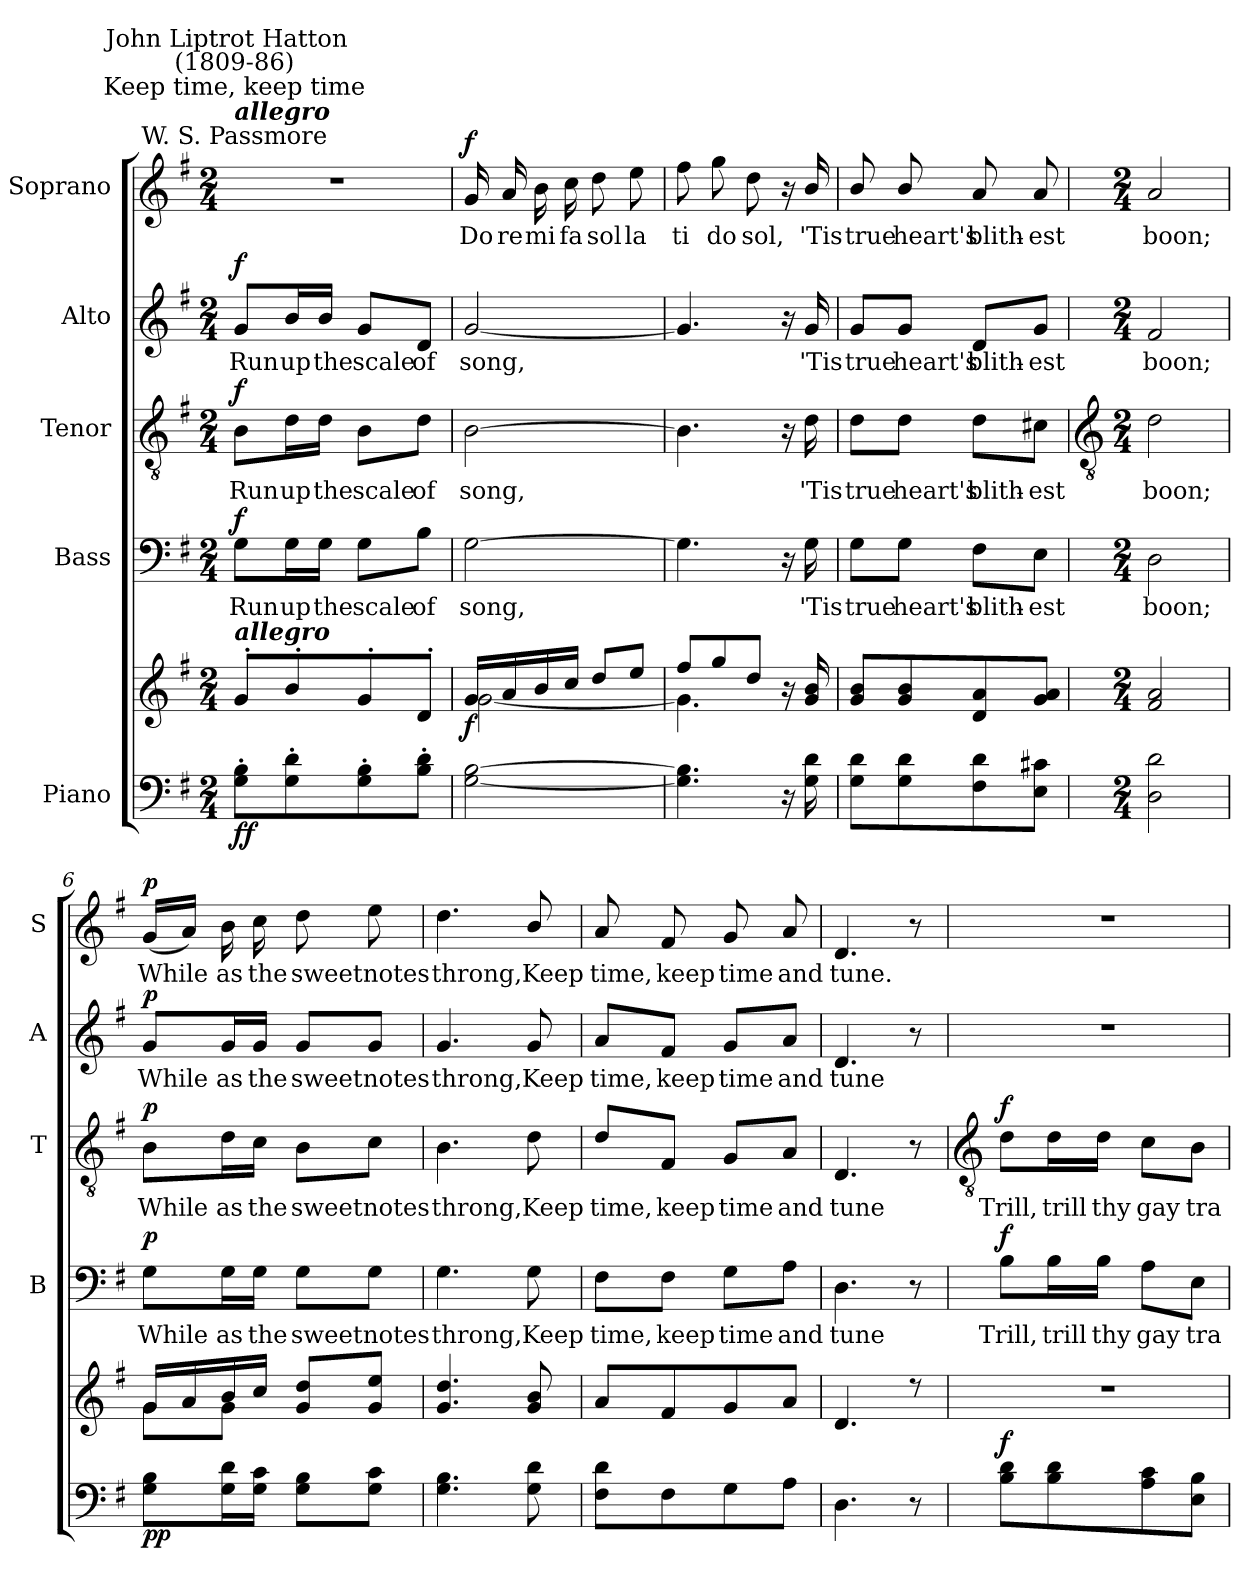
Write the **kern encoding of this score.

**kern	**kern	**dynam	**kern	**text	**dynam	**kern	**text	**dynam	**kern	**text	**dynam	**kern	**text	**dynam
*part5	*part5	*part5	*part4	*part4	*part4	*part3	*part3	*part3	*part2	*part2	*part2	*part1	*part1	*part1
*staff6	*staff5	*staff5/6	*staff4	*staff4	*staff4	*staff3	*staff3	*staff3	*staff2	*staff2	*staff2	*staff1	*staff1	*staff1
*I"Piano	*	*	*I"Bass	*	*	*I"Tenor	*	*	*I"Alto	*	*	*I"Soprano	*	*
*	*	*	*I'B	*	*	*I'T	*	*	*I'A	*	*	*I'S	*	*
*clefF4	*clefG2	*	*clefF4	*	*	*clefGv2	*	*	*clefG2	*	*	*clefG2	*	*
*k[f#]	*k[f#]	*	*k[f#]	*	*	*k[f#]	*	*	*k[f#]	*	*	*k[f#]	*	*
*G:	*G:	*	*G:	*	*	*G:	*	*	*G:	*	*	*G:	*	*
*M2/4	*M2/4	*	*M2/4	*	*	*M2/4	*	*	*M2/4	*	*	*M2/4	*	*
*MM65	*MM65	*	*MM65	*	*	*MM65	*	*	*MM65	*	*	*MM65	*	*
=1	=1	=1	=1	=1	=1	=1	=1	=1	=1	=1	=1	=1	=1	=1
*	*^	*	*	*	*	*	*	*	*	*	*	*	*	*
!	!	!	!	!	!	!	!	!	!	!	!	!	!LO:TX:a:cj:t=W. S. Passmore	!	!
!	!	!	!	!	!	!	!	!	!	!	!	!	!LO:TX:a:Bi:t=allegro	!	!
!	!	!	!	!	!	!	!	!	!	!	!	!	!LO:TX:a:cj:t=Keep time, keep time	!	!
!	!	!	!	!	!	!	!	!	!	!	!	!	!LO:TX:a:cj:t=John Liptrot Hatton  \n(1809-86)	!	!
!	!LO:TX:a:Bi:t=allegro	!	!	!	!	!	!	!	!	!	!	!	!	!	!
!	!	!LO:N:vis=1	!LO:DY:b=2	!	!LO:LY:b	!	!	!LO:LY:b	!	!	!LO:LY:b	!	!LO:N:vis=1	!	!
!	!	!	!LO:DY:n=1:b	!	!	!LO:DY:b	!	!	!LO:DY:b	!	!	!LO:DY:b	!	!	!
8G' 8B'L	8g'/L	2ryy	f f	8G\L	Run	f	8B\L	Run	f	8g/L	Run	f	2r	.	.
!	!	!	!	!	!LO:LY:b	!	!	!LO:LY:b	!	!	!LO:LY:b	!	!	!	!
8G' 8d'	8b'/	.	.	16G\L	up	.	16d\L	up	.	16b/L	up	.	.	.	.
!	!	!	!	!	!LO:LY:b	!	!	!LO:LY:b	!	!	!LO:LY:b	!	!	!	!
.	.	.	.	16G\JJ	the	.	16d\JJ	the	.	16b/JJ	the	.	.	.	.
!	!	!	!	!	!LO:LY:b	!	!	!LO:LY:b	!	!	!LO:LY:b	!	!	!	!
8G' 8B'	8g'/	.	.	8G\L	scale	.	8B\L	scale	.	8g/L	scale	.	.	.	.
!	!	!	!	!	!LO:LY:b	!	!	!LO:LY:b	!	!	!LO:LY:b	!	!	!	!
8B' 8d'J	8d'/J	.	.	8B\J	of	.	8d\J	of	.	8d/J	of	.	.	.	.
=2	=2	=2	=2	=2	=2	=2	=2	=2	=2	=2	=2	=2	=2	=2	=2
!	!	!	!LO:DY:b	!	!LO:LY:b	!	!	!LO:LY:b	!	!	!LO:LY:b	!	!	!LO:LY:b	!LO:DY:b
[2G [2B	16g/LL	[2g\	f	[2G	song,	.	[2B	song,	.	[2g	song,	.	16g	Do	f
!	!	!	!	!	!	!	!	!	!	!	!	!	!	!LO:LY:b	!
.	16a/	.	.	.	.	.	.	.	.	.	.	.	16a	re	.
!	!	!	!	!	!	!	!	!	!	!	!	!	!	!LO:LY:b	!
.	16b/	.	.	.	.	.	.	.	.	.	.	.	16b	mi	.
!	!	!	!	!	!	!	!	!	!	!	!	!	!	!LO:LY:b	!
.	16cc/JJ	.	.	.	.	.	.	.	.	.	.	.	16cc	fa	.
!	!	!	!	!	!	!	!	!	!	!	!	!	!	!LO:LY:b	!
.	8dd/L	.	.	.	.	.	.	.	.	.	.	.	8dd	sol	.
!	!	!	!	!	!	!	!	!	!	!	!	!	!	!LO:LY:b	!
.	8ee/J	.	.	.	.	.	.	.	.	.	.	.	8ee	la	.
=3	=3	=3	=3	=3	=3	=3	=3	=3	=3	=3	=3	=3	=3	=3	=3
!	!	!	!	!	!	!	!	!	!	!	!	!	!	!LO:LY:b	!
4.G] 4.B]	8ff#/L	4.g\]	.	4.G]	.	.	4.B]	.	.	4.g]	.	.	8ff#	ti	.
!	!	!	!	!	!	!	!	!	!	!	!	!	!	!LO:LY:b	!
.	8gg/	.	.	.	.	.	.	.	.	.	.	.	8gg	do	.
!	!	!	!	!	!	!	!	!	!	!	!	!	!	!LO:LY:b	!
.	8dd/J	.	.	.	.	.	.	.	.	.	.	.	8dd	sol,	.
16r	16r	8ryy	.	16r	.	.	16r	.	.	16r	.	.	16r	.	.
!	!	!	!	!	!LO:LY:b	!	!	!LO:LY:b	!	!	!LO:LY:b	!	!	!LO:LY:b	!
16G 16d	16g/ 16b/	.	.	16G	'Tis	.	16d	'Tis	.	16g	'Tis	.	16b/	'Tis	.
=4	=4	=4	=4	=4	=4	=4	=4	=4	=4	=4	=4	=4	=4	=4	=4
!	!	!LO:N:vis=1	!	!	!LO:LY:b	!	!	!LO:LY:b	!	!	!LO:LY:b	!	!	!LO:LY:b	!
8G 8dL	8g/ 8b/L	2ryy	.	8G\L	true	.	8d\L	true	.	8g/L	true	.	8b/	true	.
!	!	!	!	!	!LO:LY:b	!	!	!LO:LY:b	!	!	!LO:LY:b	!	!	!LO:LY:b	!
8G 8d	8g/ 8b/	.	.	8G\J	heart's	.	8d\J	heart's	.	8g/J	heart's	.	8b/	heart's	.
!	!	!	!	!	!LO:LY:b	!	!	!LO:LY:b	!	!	!LO:LY:b	!	!	!LO:LY:b	!
8F# 8d	8d/ 8a/	.	.	8F#\L	blith-	.	8d\L	blith-	.	8d/L	blith-	.	8a	blith-	.
!	!	!	!	!	!LO:LY:b	!	!	!LO:LY:b	!	!	!LO:LY:b	!	!	!LO:LY:b	!
8E 8c#XJ	8g/ 8a/J	.	.	8E\J	-est	.	8c#X\J	-est	.	8g/J	-est	.	8a	-est	.
!!LO:LB:g=z
=5	=5	=5	=5	=5	=5	=5	=5	=5	=5	=5	=5	=5	=5	=5	=5
*	*	*	*	*	*	*	*clefGv2	*	*	*	*	*	*	*	*
*M2/4	*M2/4	*	*	*M2/4	*	*	*M2/4	*	*	*M2/4	*	*	*M2/4	*	*
!	!	!LO:N:vis=1	!	!	!LO:LY:b	!	!	!LO:LY:b	!	!	!LO:LY:b	!	!	!LO:LY:b	!
2D 2d	2f#/ 2a/	2ryy	.	2D	boon;	.	2d	boon;	.	2f#	boon;	.	2a	boon;	.
=6	=6	=6	=6	=6	=6	=6	=6	=6	=6	=6	=6	=6	=6	=6	=6
!	!	!	!LO:DY:b=2	!	!LO:LY:b	!	!	!LO:LY:b	!	!	!LO:LY:b	!	!	!LO:LY:b	!
!	!	!	!LO:DY:n=1:b	!	!	!LO:DY:b	!	!	!LO:DY:b	!	!	!LO:DY:b	!	!	!LO:DY:b
8G 8BL	16g/LL	8g\L	p p	8G\L	While	p	8B\L	While	p	8g/L	While	p	(<16gLL	While	p
.	16a/	.	.	.	.	.	.	.	.	.	.	.	16aJJ)	.	.
!	!	!	!	!	!LO:LY:b	!	!	!LO:LY:b	!	!	!LO:LY:b	!	!	!LO:LY:b	!
16G 16dL	16b/	8g\J	.	16G\L	as	.	16d\L	as	.	16g/L	as	.	16b	as	.
!	!	!	!	!	!LO:LY:b	!	!	!LO:LY:b	!	!	!LO:LY:b	!	!	!LO:LY:b	!
16G 16cJJ	16cc/JJ	.	.	16G\JJ	the	.	16c\JJ	the	.	16g/JJ	the	.	16cc	the	.
!	!	!	!	!	!LO:LY:b	!	!	!LO:LY:b	!	!	!LO:LY:b	!	!	!LO:LY:b	!
8G 8BL	8g/ 8dd/L	4ryy	.	8G\L	sweet	.	8B\L	sweet	.	8g/L	sweet	.	8dd	sweet	.
!	!	!	!	!	!LO:LY:b	!	!	!LO:LY:b	!	!	!LO:LY:b	!	!	!LO:LY:b	!
8G 8cJ	8g/ 8ee/J	.	.	8G\J	notes	.	8c\J	notes	.	8g/J	notes	.	8ee	notes	.
=7	=7	=7	=7	=7	=7	=7	=7	=7	=7	=7	=7	=7	=7	=7	=7
!	!	!LO:N:vis=1	!	!	!LO:LY:b	!	!	!LO:LY:b	!	!	!LO:LY:b	!	!	!LO:LY:b	!
4.G 4.B	4.g/ 4.dd/	2ryy	.	4.G	throng,	.	4.B	throng,	.	4.g	throng,	.	4.dd	throng,	.
!	!	!	!	!	!LO:LY:b	!	!	!LO:LY:b	!	!	!LO:LY:b	!	!	!LO:LY:b	!
8G 8d	8g/ 8b/	.	.	8G	Keep	.	8d	Keep	.	8g	Keep	.	8b/	Keep	.
=8	=8	=8	=8	=8	=8	=8	=8	=8	=8	=8	=8	=8	=8	=8	=8
!	!	!LO:N:vis=1	!	!	!LO:LY:b	!	!	!LO:LY:b	!	!	!LO:LY:b	!	!	!LO:LY:b	!
8F# 8dL	8a/L	2ryy	.	8F#\L	time,	.	8d/L	time,	.	8a/L	time,	.	8a	time,	.
!	!	!	!	!	!LO:LY:b	!	!	!LO:LY:b	!	!	!LO:LY:b	!	!	!LO:LY:b	!
8F#	8f#/	.	.	8F#\J	keep	.	8F#/J	keep	.	8f#/J	keep	.	8f#	keep	.
!	!	!	!	!	!LO:LY:b	!	!	!LO:LY:b	!	!	!LO:LY:b	!	!	!LO:LY:b	!
8G	8g/	.	.	8G\L	time	.	8G/L	time	.	8g/L	time	.	8g	time	.
!	!	!	!	!	!LO:LY:b	!	!	!LO:LY:b	!	!	!LO:LY:b	!	!	!LO:LY:b	!
8AJ	8a/J	.	.	8A\J	and	.	8A/J	and	.	8a/J	and	.	8a	and	.
=9	=9	=9	=9	=9	=9	=9	=9	=9	=9	=9	=9	=9	=9	=9	=9
!	!	!LO:N:vis=1	!	!	!LO:LY:b	!	!	!LO:LY:b	!	!	!LO:LY:b	!	!	!LO:LY:b	!
4.D	4.d/	2ryy	.	4.D	tune	.	4.D	tune	.	4.d	tune	.	4.d	tune.	.
8r	8r	.	.	8r	.	.	8r	.	.	8r	.	.	8r	.	.
*	*v	*v	*	*	*	*	*	*	*	*	*	*	*	*	*
!!LO:LB:g=z
=10	=10	=10	=10	=10	=10	=10	=10	=10	=10	=10	=10	=10	=10	=10
*	*	*	*	*	*	*clefGv2	*	*	*	*	*	*	*	*
!	!LO:N:vis=1	!LO:DY:a=2	!	!LO:LY:b	!LO:DY:b	!	!LO:LY:b	!LO:DY:b	!LO:N:vis=1	!	!	!LO:N:vis=1	!	!
8B 8dL	2r	f	8B\L	Trill,	f	8d\L	Trill,	f	2r	.	.	2r	.	.
!	!	!	!	!LO:LY:b	!	!	!LO:LY:b	!	!	!	!	!	!	!
8B 8d	.	.	16B\L	trill	.	16d\L	trill	.	.	.	.	.	.	.
!	!	!	!	!LO:LY:b	!	!	!LO:LY:b	!	!	!	!	!	!	!
.	.	.	16B\JJ	thy	.	16d\JJ	thy	.	.	.	.	.	.	.
!	!	!	!	!LO:LY:b	!	!	!LO:LY:b	!	!	!	!	!	!	!
8A 8c	.	.	8A\L	gay	.	8c\L	gay	.	.	.	.	.	.	.
!	!	!	!	!LO:LY:b	!	!	!LO:LY:b	!	!	!	!	!	!	!
8E 8BJ	.	.	8E\J	tra	.	8B\J	tra	.	.	.	.	.	.	.
=	=	=	=	=	=	=	=	=	=	=	=	=	=	=
*-	*-	*-	*-	*-	*-	*-	*-	*-	*-	*-	*-	*-	*-	*-
